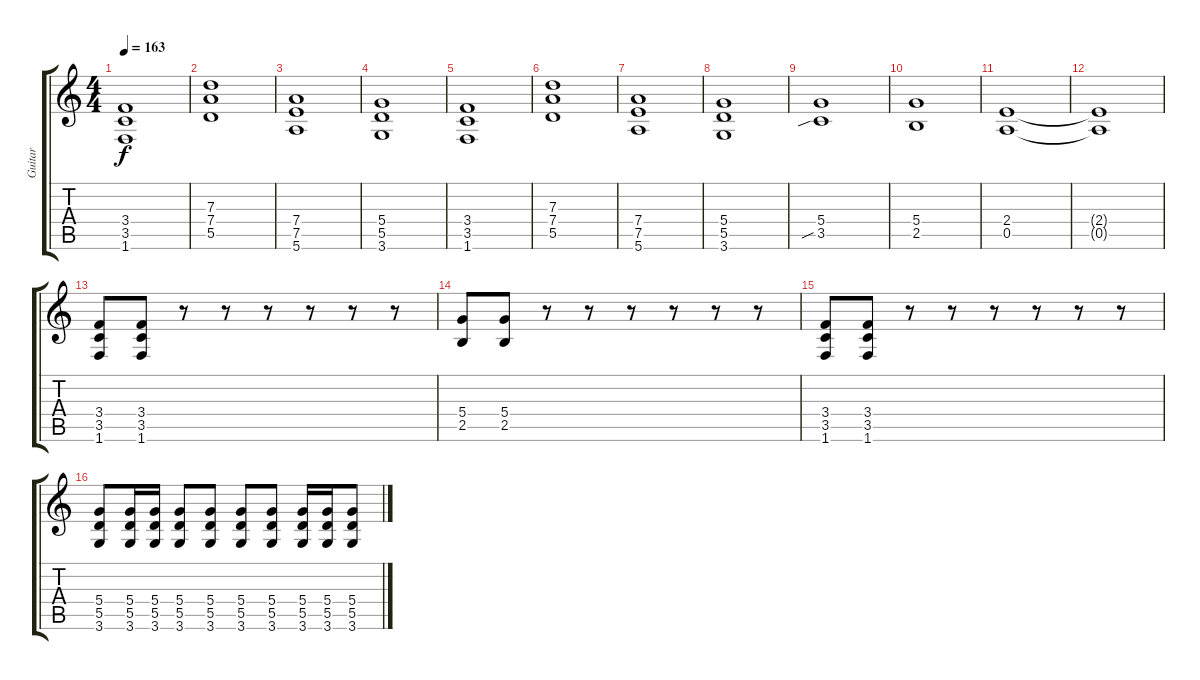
\track ("Guitar" "Guitar") {instrument overdrivenguitar}
\staff {score tabs}
\tuning (E4 B3 G3 D3 A2 E2) {hide}
\ts (4 4)
\tempo 163
\clef g2
\ks c
(3.4 3.5 1.6).1{dy f} |
(7.3 7.4 5.5).1 |
(7.4 7.5 5.6).1 |
(5.4 5.5 3.6).1 |
(3.4 3.5 1.6).1 |
(7.3 7.4 5.5).1 |
(7.4 7.5 5.6).1 |
(5.4 5.5 3.6).1 |
(5.4 3.5{sib}).1{volume 13} |
(5.4 2.5).1 |
(2.4 0.5).1 |
(2.4{t} 0.5{t}).1 |
(3.4 3.5 1.6).8 (3.4 3.5 1.6).8 r.8 r.8 r.8 r.8 r.8 r.8 |
(5.4 2.5).8 (5.4 2.5).8 r.8 r.8 r.8 r.8 r.8 r.8 |
(3.4 3.5 1.6).8 (3.4 3.5 1.6).8 r.8 r.8 r.8 r.8 r.8 r.8 |
(5.4 5.5 3.6).8 (5.4 5.5 3.6).16 (5.4 5.5 3.6).16 (5.4 5.5 3.6).8 (5.4 5.5 3.6).8 (5.4 5.5 3.6).8 (5.4 5.5 3.6).8 (5.4 5.5 3.6).16 (5.4 5.5 3.6).16 (5.4 5.5 3.6).8
